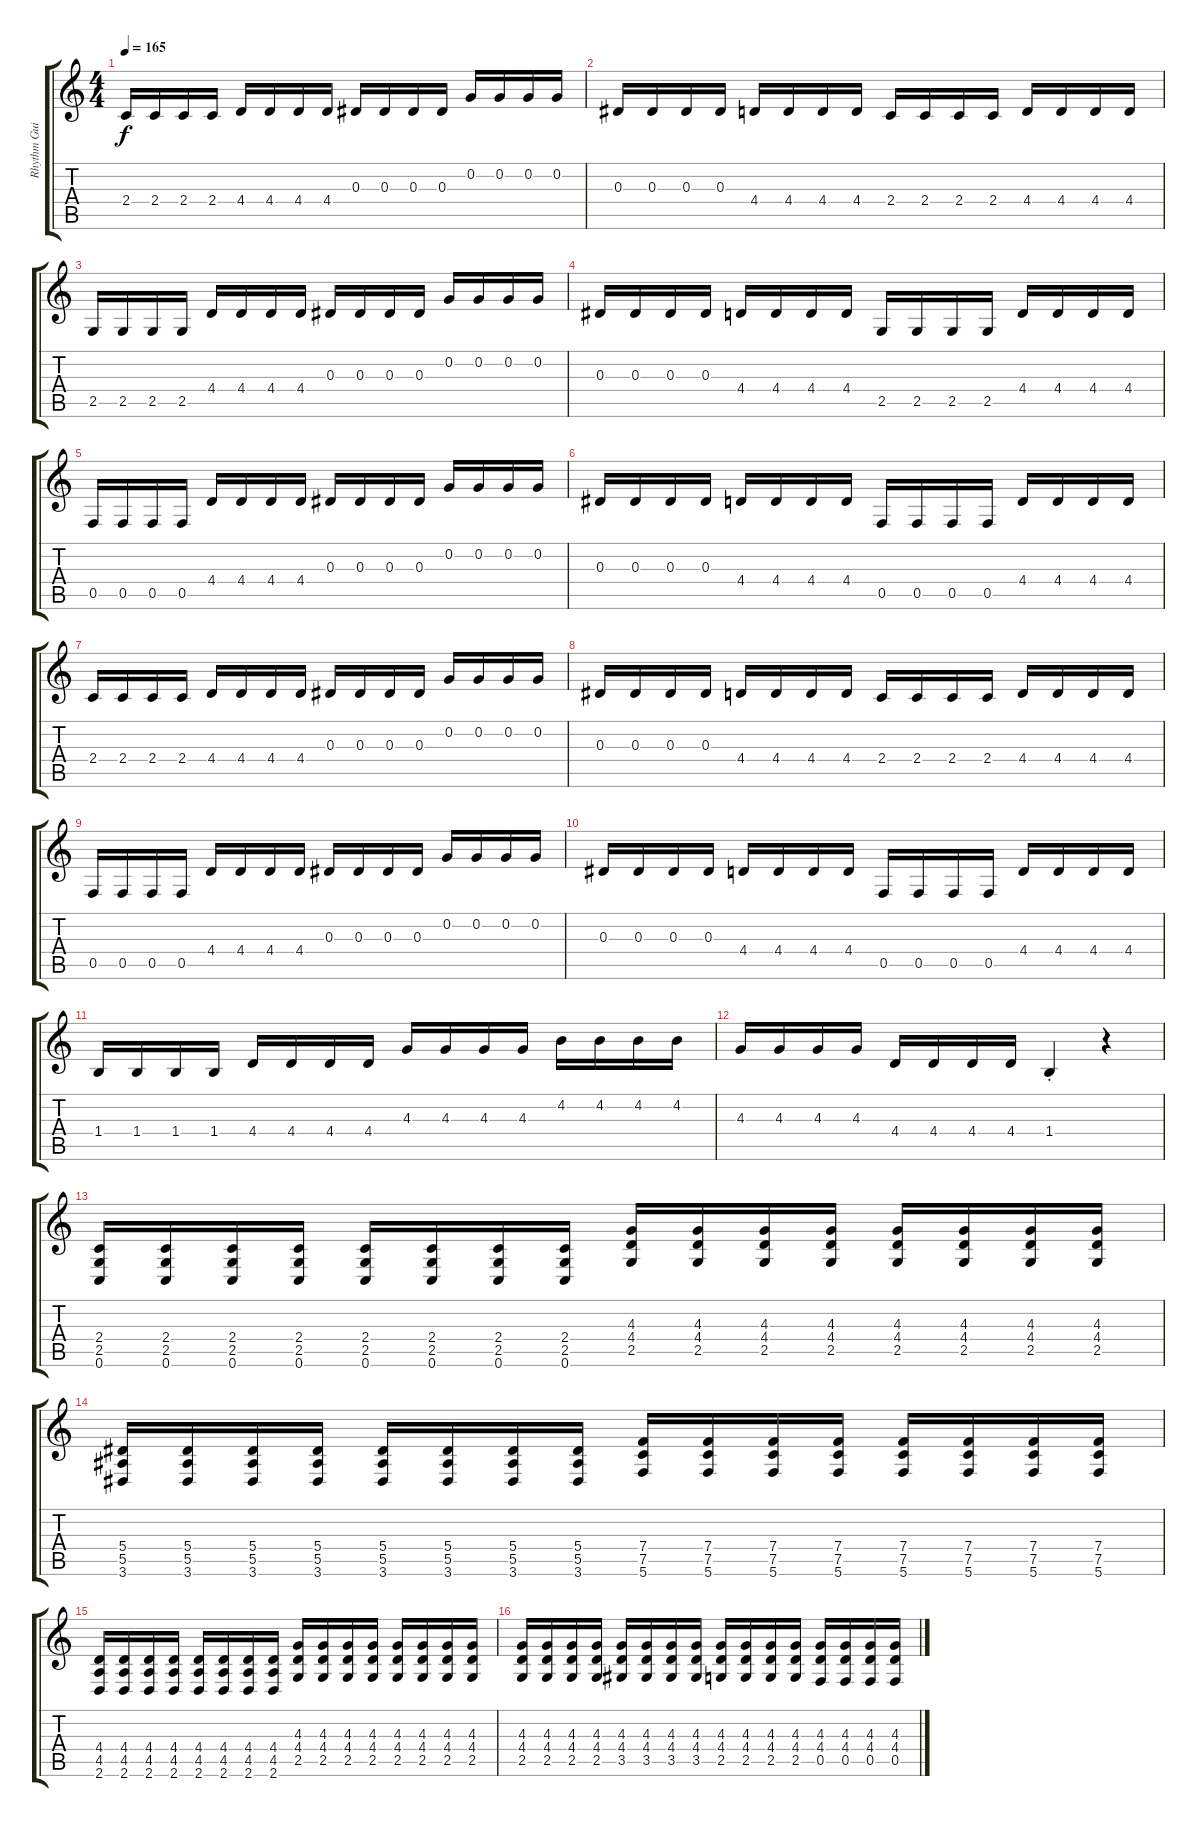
\track ("Rhythm Guitar" "Rhythm Gui") {instrument distortionguitar}
\staff {score tabs}
\tuning (C4 G3 Eb3 Bb2 F2 C2) {hide}
\ts (4 4)
\tempo 165
\clef g2
\ks c
2.4.16{dy f} 2.4.16 2.4.16 2.4.16 4.4.16 4.4.16 4.4.16 4.4.16 0.3.16 0.3.16 0.3.16 0.3.16 0.2.16 0.2.16 0.2.16 0.2.16 |
0.3.16 0.3.16 0.3.16 0.3.16 4.4.16 4.4.16 4.4.16 4.4.16 2.4.16 2.4.16 2.4.16 2.4.16 4.4.16 4.4.16 4.4.16 4.4.16 |
2.5.16 2.5.16 2.5.16 2.5.16 4.4.16 4.4.16 4.4.16 4.4.16 0.3.16 0.3.16 0.3.16 0.3.16 0.2.16 0.2.16 0.2.16 0.2.16 |
0.3.16 0.3.16 0.3.16 0.3.16 4.4.16 4.4.16 4.4.16 4.4.16 2.5.16 2.5.16 2.5.16 2.5.16 4.4.16 4.4.16 4.4.16 4.4.16 |
0.5.16 0.5.16 0.5.16 0.5.16 4.4.16 4.4.16 4.4.16 4.4.16 0.3.16 0.3.16 0.3.16 0.3.16 0.2.16 0.2.16 0.2.16 0.2.16 |
0.3.16 0.3.16 0.3.16 0.3.16 4.4.16 4.4.16 4.4.16 4.4.16 0.5.16 0.5.16 0.5.16 0.5.16 4.4.16 4.4.16 4.4.16 4.4.16 |
2.4.16 2.4.16 2.4.16 2.4.16 4.4.16 4.4.16 4.4.16 4.4.16 0.3.16 0.3.16 0.3.16 0.3.16 0.2.16 0.2.16 0.2.16 0.2.16 |
0.3.16 0.3.16 0.3.16 0.3.16 4.4.16 4.4.16 4.4.16 4.4.16 2.4.16 2.4.16 2.4.16 2.4.16 4.4.16 4.4.16 4.4.16 4.4.16 |
0.5.16 0.5.16 0.5.16 0.5.16 4.4.16 4.4.16 4.4.16 4.4.16 0.3.16 0.3.16 0.3.16 0.3.16 0.2.16 0.2.16 0.2.16 0.2.16 |
0.3.16 0.3.16 0.3.16 0.3.16 4.4.16 4.4.16 4.4.16 4.4.16 0.5.16 0.5.16 0.5.16 0.5.16 4.4.16 4.4.16 4.4.16 4.4.16 |
1.4.16 1.4.16 1.4.16 1.4.16 4.4.16 4.4.16 4.4.16 4.4.16 4.3.16 4.3.16 4.3.16 4.3.16 4.2.16 4.2.16 4.2.16 4.2.16 |
4.3.16 4.3.16 4.3.16 4.3.16 4.4.16 4.4.16 4.4.16 4.4.16 1.4{st}.4 r.4 |
(2.4 2.5 0.6).16 (2.4 2.5 0.6).16 (2.4 2.5 0.6).16 (2.4 2.5 0.6).16 (2.4 2.5 0.6).16 (2.4 2.5 0.6).16 (2.4 2.5 0.6).16 (2.4 2.5 0.6).16 (4.3 4.4 2.5).16 (4.3 4.4 2.5).16 (4.3 4.4 2.5).16 (4.3 4.4 2.5).16 (4.3 4.4 2.5).16 (4.3 4.4 2.5).16 (4.3 4.4 2.5).16 (4.3 4.4 2.5).16 |
(5.4 5.5 3.6).16 (5.4 5.5 3.6).16 (5.4 5.5 3.6).16 (5.4 5.5 3.6).16 (5.4 5.5 3.6).16 (5.4 5.5 3.6).16 (5.4 5.5 3.6).16 (5.4 5.5 3.6).16 (7.4 7.5 5.6).16 (7.4 7.5 5.6).16 (7.4 7.5 5.6).16 (7.4 7.5 5.6).16 (7.4 7.5 5.6).16 (7.4 7.5 5.6).16 (7.4 7.5 5.6).16 (7.4 7.5 5.6).16 |
(4.4 4.5 2.6).16 (4.4 4.5 2.6).16 (4.4 4.5 2.6).16 (4.4 4.5 2.6).16 (4.4 4.5 2.6).16 (4.4 4.5 2.6).16 (4.4 4.5 2.6).16 (4.4 4.5 2.6).16 (4.3 4.4 2.5).16 (4.3 4.4 2.5).16 (4.3 4.4 2.5).16 (4.3 4.4 2.5).16 (4.3 4.4 2.5).16 (4.3 4.4 2.5).16 (4.3 4.4 2.5).16 (4.3 4.4 2.5).16 |
(4.3 4.4 2.5).16 (4.3 4.4 2.5).16 (4.3 4.4 2.5).16 (4.3 4.4 2.5).16 (4.3 4.4 3.5).16 (4.3 4.4 3.5).16 (4.3 4.4 3.5).16 (4.3 4.4 3.5).16 (4.3 4.4 2.5).16 (4.3 4.4 2.5).16 (4.3 4.4 2.5).16 (4.3 4.4 2.5).16 (4.3 4.4 0.5).16 (4.3 4.4 0.5).16 (4.3 4.4 0.5).16 (4.3 4.4 0.5).16
